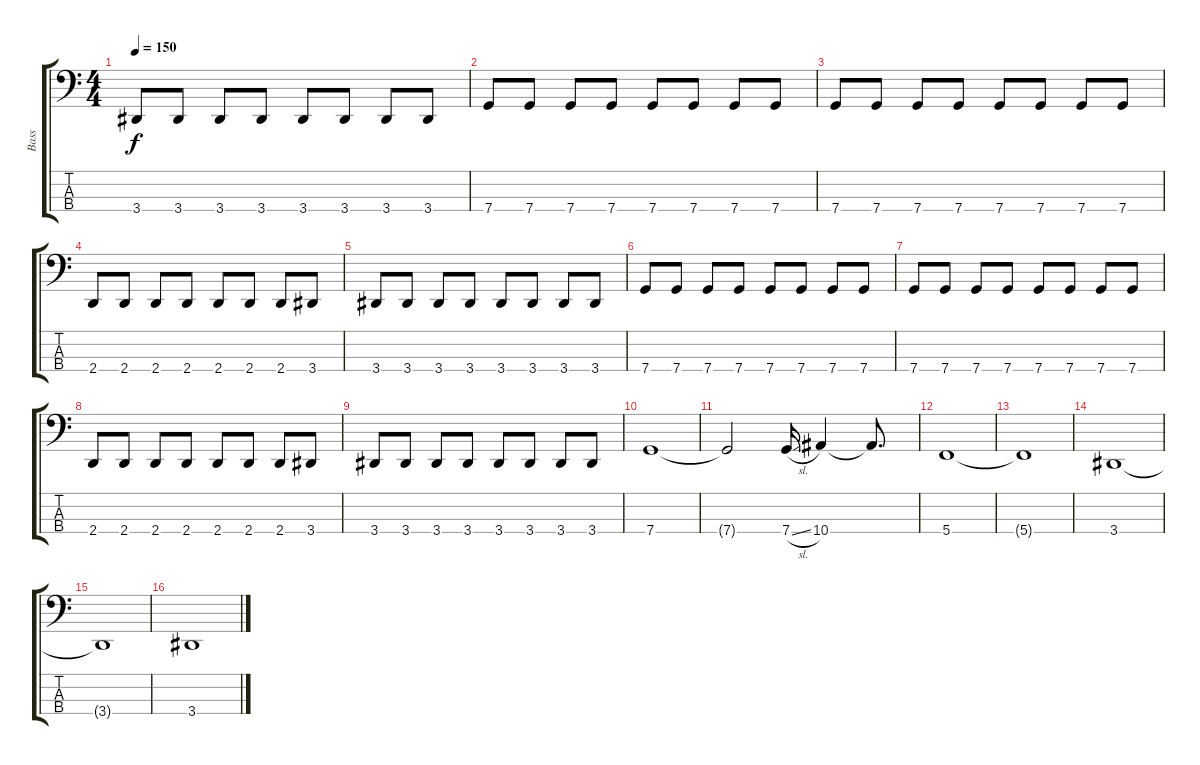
\track ("Bass" "Bass") {instrument electricbasspick}
\staff {score tabs}
\tuning (F2 C2 G1 C1) {hide}
\ts (4 4)
\tempo 150
\clef f4
\ks c
3.4.8{dy f} 3.4.8 3.4.8 3.4.8 3.4.8 3.4.8 3.4.8 3.4.8 |
7.4.8 7.4.8 7.4.8 7.4.8 7.4.8 7.4.8 7.4.8 7.4.8 |
7.4.8 7.4.8 7.4.8 7.4.8 7.4.8 7.4.8 7.4.8 7.4.8 |
2.4.8 2.4.8 2.4.8 2.4.8 2.4.8 2.4.8 2.4.8 3.4.8 |
3.4.8 3.4.8 3.4.8 3.4.8 3.4.8 3.4.8 3.4.8 3.4.8 |
7.4.8 7.4.8 7.4.8 7.4.8 7.4.8 7.4.8 7.4.8 7.4.8 |
7.4.8 7.4.8 7.4.8 7.4.8 7.4.8 7.4.8 7.4.8 7.4.8 |
2.4.8 2.4.8 2.4.8 2.4.8 2.4.8 2.4.8 2.4.8 3.4.8 |
3.4.8 3.4.8 3.4.8 3.4.8 3.4.8 3.4.8 3.4.8 3.4.8 |
7.4.1 |
7.4{t}.2 7.4{sl}.16 10.4.4 10.4{t}.8{d} |
5.4.1 |
5.4{t}.1 |
3.4.1 |
3.4{t}.1 |
3.4.1
